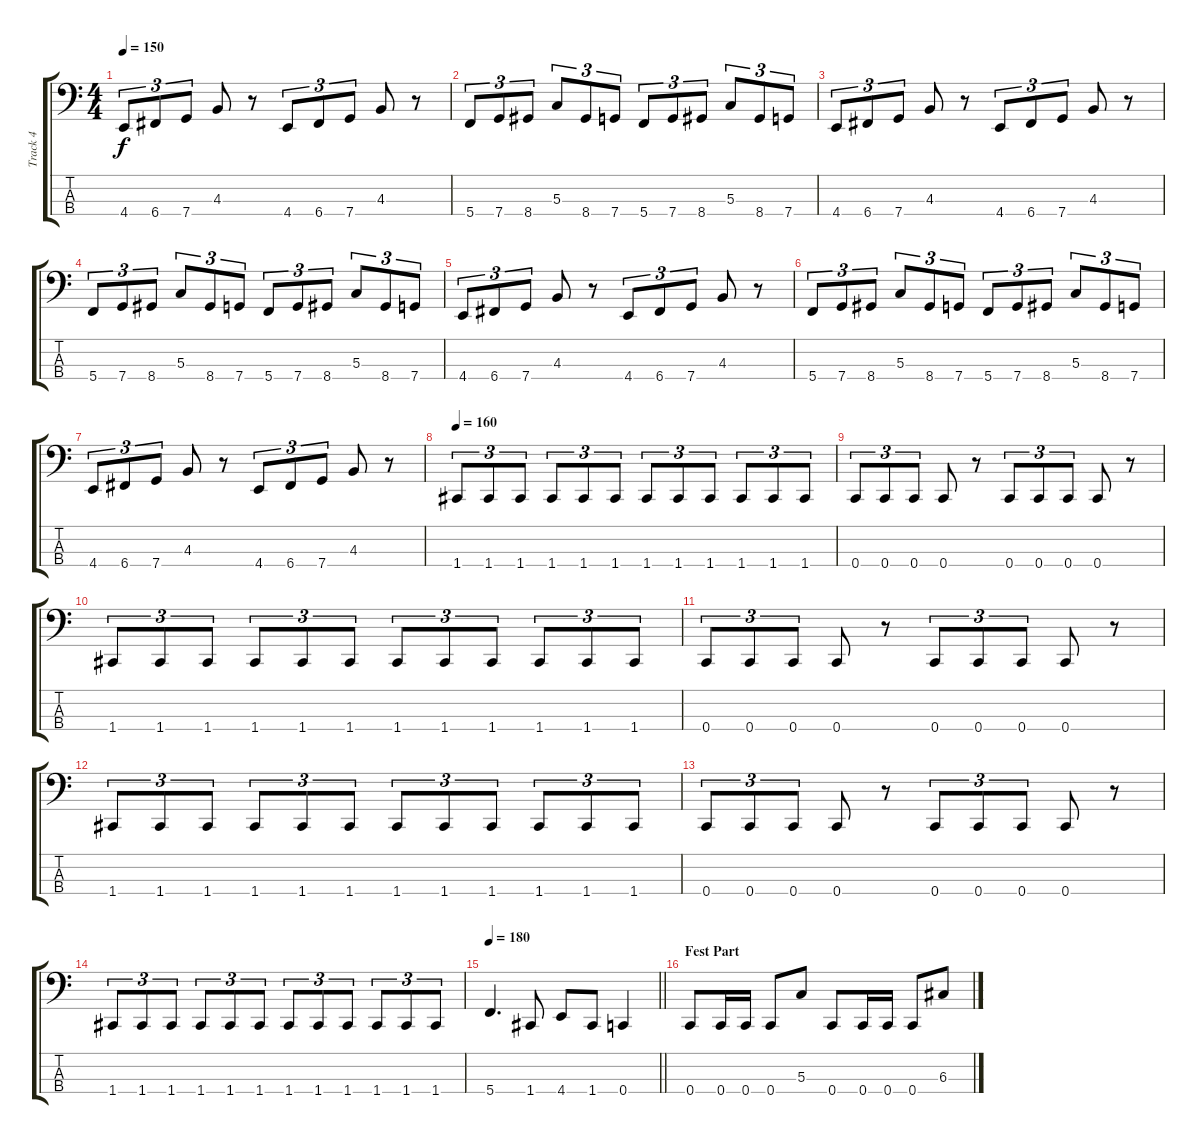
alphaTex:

\track ("Track 4" "Track 4") {instrument electricbasspick}
\staff {score tabs}
\tuning (F2 C2 G1 C1) {hide}
\ts (4 4)
\tempo 150
\clef f4
\ks c
4.4.8{tu (3 2) dy f} 6.4.8{tu (3 2)} 7.4.8{tu (3 2)} 4.3.8 r.8 4.4.8{tu (3 2)} 6.4.8{tu (3 2)} 7.4.8{tu (3 2)} 4.3.8 r.8 |
5.4.8{tu (3 2)} 7.4.8{tu (3 2)} 8.4.8{tu (3 2)} 5.3.8{tu (3 2)} 8.4.8{tu (3 2)} 7.4.8{tu (3 2)} 5.4.8{tu (3 2)} 7.4.8{tu (3 2)} 8.4.8{tu (3 2)} 5.3.8{tu (3 2)} 8.4.8{tu (3 2)} 7.4.8{tu (3 2)} |
4.4.8{tu (3 2)} 6.4.8{tu (3 2)} 7.4.8{tu (3 2)} 4.3.8 r.8 4.4.8{tu (3 2)} 6.4.8{tu (3 2)} 7.4.8{tu (3 2)} 4.3.8 r.8 |
5.4.8{tu (3 2)} 7.4.8{tu (3 2)} 8.4.8{tu (3 2)} 5.3.8{tu (3 2)} 8.4.8{tu (3 2)} 7.4.8{tu (3 2)} 5.4.8{tu (3 2)} 7.4.8{tu (3 2)} 8.4.8{tu (3 2)} 5.3.8{tu (3 2)} 8.4.8{tu (3 2)} 7.4.8{tu (3 2)} |
4.4.8{tu (3 2)} 6.4.8{tu (3 2)} 7.4.8{tu (3 2)} 4.3.8 r.8 4.4.8{tu (3 2)} 6.4.8{tu (3 2)} 7.4.8{tu (3 2)} 4.3.8 r.8 |
5.4.8{tu (3 2)} 7.4.8{tu (3 2)} 8.4.8{tu (3 2)} 5.3.8{tu (3 2)} 8.4.8{tu (3 2)} 7.4.8{tu (3 2)} 5.4.8{tu (3 2)} 7.4.8{tu (3 2)} 8.4.8{tu (3 2)} 5.3.8{tu (3 2)} 8.4.8{tu (3 2)} 7.4.8{tu (3 2)} |
4.4.8{tu (3 2)} 6.4.8{tu (3 2)} 7.4.8{tu (3 2)} 4.3.8 r.8 4.4.8{tu (3 2)} 6.4.8{tu (3 2)} 7.4.8{tu (3 2)} 4.3.8 r.8 |
\tempo 160
1.4.8{tu (3 2)} 1.4.8{tu (3 2)} 1.4.8{tu (3 2)} 1.4.8{tu (3 2)} 1.4.8{tu (3 2)} 1.4.8{tu (3 2)} 1.4.8{tu (3 2)} 1.4.8{tu (3 2)} 1.4.8{tu (3 2)} 1.4.8{tu (3 2)} 1.4.8{tu (3 2)} 1.4.8{tu (3 2)} |
0.4.8{tu (3 2)} 0.4.8{tu (3 2)} 0.4.8{tu (3 2)} 0.4.8 r.8 0.4.8{tu (3 2)} 0.4.8{tu (3 2)} 0.4.8{tu (3 2)} 0.4.8 r.8 |
1.4.8{tu (3 2)} 1.4.8{tu (3 2)} 1.4.8{tu (3 2)} 1.4.8{tu (3 2)} 1.4.8{tu (3 2)} 1.4.8{tu (3 2)} 1.4.8{tu (3 2)} 1.4.8{tu (3 2)} 1.4.8{tu (3 2)} 1.4.8{tu (3 2)} 1.4.8{tu (3 2)} 1.4.8{tu (3 2)} |
0.4.8{tu (3 2)} 0.4.8{tu (3 2)} 0.4.8{tu (3 2)} 0.4.8 r.8 0.4.8{tu (3 2)} 0.4.8{tu (3 2)} 0.4.8{tu (3 2)} 0.4.8 r.8 |
1.4.8{tu (3 2)} 1.4.8{tu (3 2)} 1.4.8{tu (3 2)} 1.4.8{tu (3 2)} 1.4.8{tu (3 2)} 1.4.8{tu (3 2)} 1.4.8{tu (3 2)} 1.4.8{tu (3 2)} 1.4.8{tu (3 2)} 1.4.8{tu (3 2)} 1.4.8{tu (3 2)} 1.4.8{tu (3 2)} |
0.4.8{tu (3 2)} 0.4.8{tu (3 2)} 0.4.8{tu (3 2)} 0.4.8 r.8 0.4.8{tu (3 2)} 0.4.8{tu (3 2)} 0.4.8{tu (3 2)} 0.4.8 r.8 |
1.4.8{tu (3 2)} 1.4.8{tu (3 2)} 1.4.8{tu (3 2)} 1.4.8{tu (3 2)} 1.4.8{tu (3 2)} 1.4.8{tu (3 2)} 1.4.8{tu (3 2)} 1.4.8{tu (3 2)} 1.4.8{tu (3 2)} 1.4.8{tu (3 2)} 1.4.8{tu (3 2)} 1.4.8{tu (3 2)} |
\tempo 180
\barLineRight lightlight
5.4.4{d} 1.4.8 4.4.8 1.4.8 0.4.4 |
\section ("" "Fest Part")
0.4.8 0.4.16 0.4.16 0.4.8 5.3.8 0.4.8 0.4.16 0.4.16 0.4.8 6.3.8
